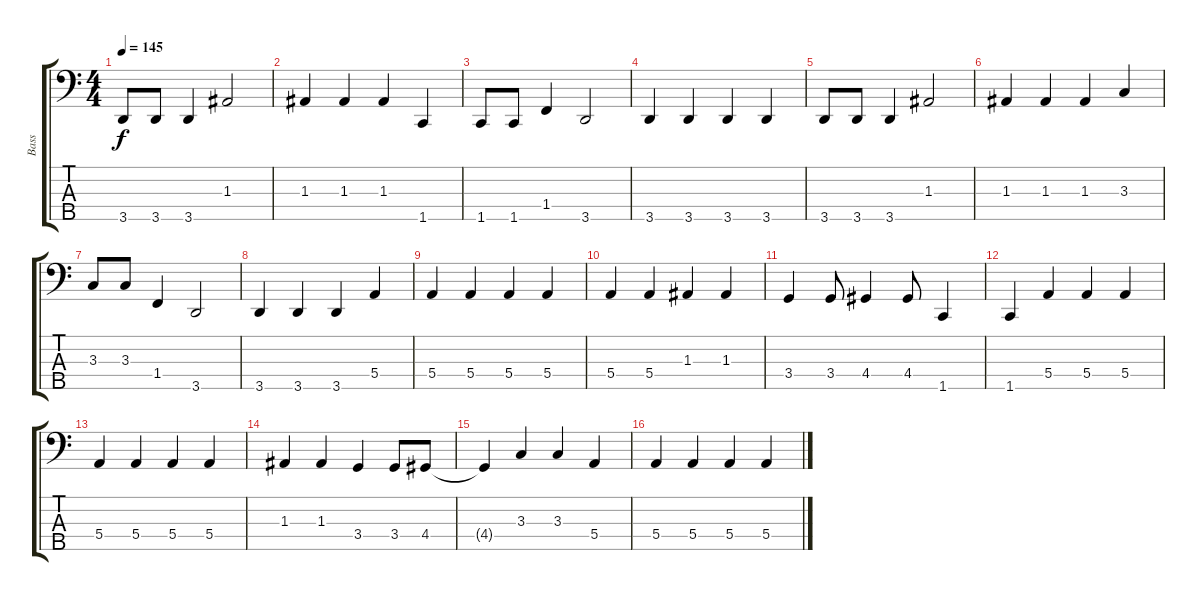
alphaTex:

\track ("Bass" "Bass") {instrument electricbasspick}
\staff {score tabs}
\tuning (G2 D2 A1 E1 B0) {hide}
\ts (4 4)
\tempo 145
\clef f4
\ks c
3.5.8{dy f} 3.5.8 3.5.4 1.3.2 |
1.3.4 1.3.4 1.3.4 1.5.4 |
1.5.8 1.5.8 1.4.4 3.5.2 |
3.5.4 3.5.4 3.5.4 3.5.4 |
3.5.8 3.5.8 3.5.4 1.3.2 |
1.3.4 1.3.4 1.3.4 3.3.4 |
3.3.8 3.3.8 1.4.4 3.5.2 |
3.5.4 3.5.4 3.5.4 5.4.4 |
5.4.4 5.4.4 5.4.4 5.4.4 |
5.4.4 5.4.4 1.3.4 1.3.4 |
3.4.4 3.4.8 4.4.4 4.4.8 1.5.4 |
1.5.4 5.4.4 5.4.4 5.4.4 |
5.4.4 5.4.4 5.4.4 5.4.4 |
1.3.4 1.3.4 3.4.4 3.4.8 4.4.8 |
4.4{t}.4 3.3.4 3.3.4 5.4.4 |
5.4.4 5.4.4 5.4.4 5.4.4
